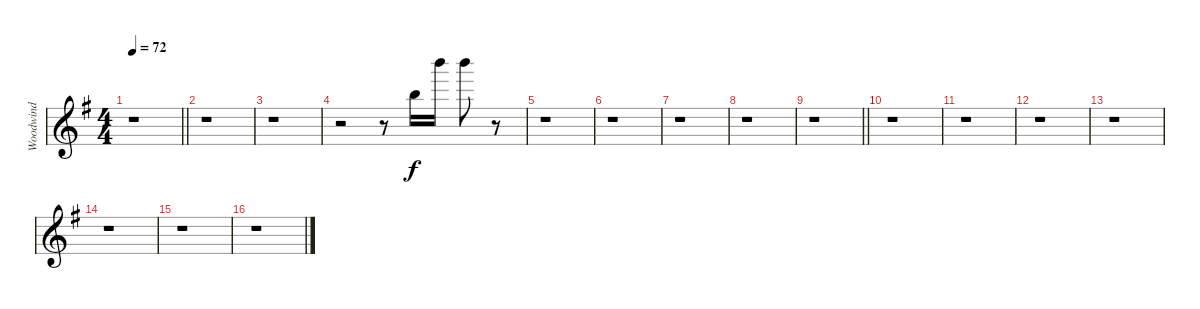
\track ("Woodwind" "Woodwind") {instrument flute}
\staff {score}
\tuning (E5 B4 G4 D4 A3 E3) {hide}
\ts (4 4)
\tempo 72
\clef g2
\barLineRight lightlight
\ks eminor
r.1{dy f} |
r.1 |
r.1 |
r.2 r.8 7.1.16{instrument piccolo} 19.1.16 19.1.8 r.8 |
r.1 |
r.1 |
r.1 |
r.1 |
\barLineRight lightlight
r.1 |
r.1 |
r.1 |
r.1 |
r.1 |
r.1 |
r.1 |
r.1
